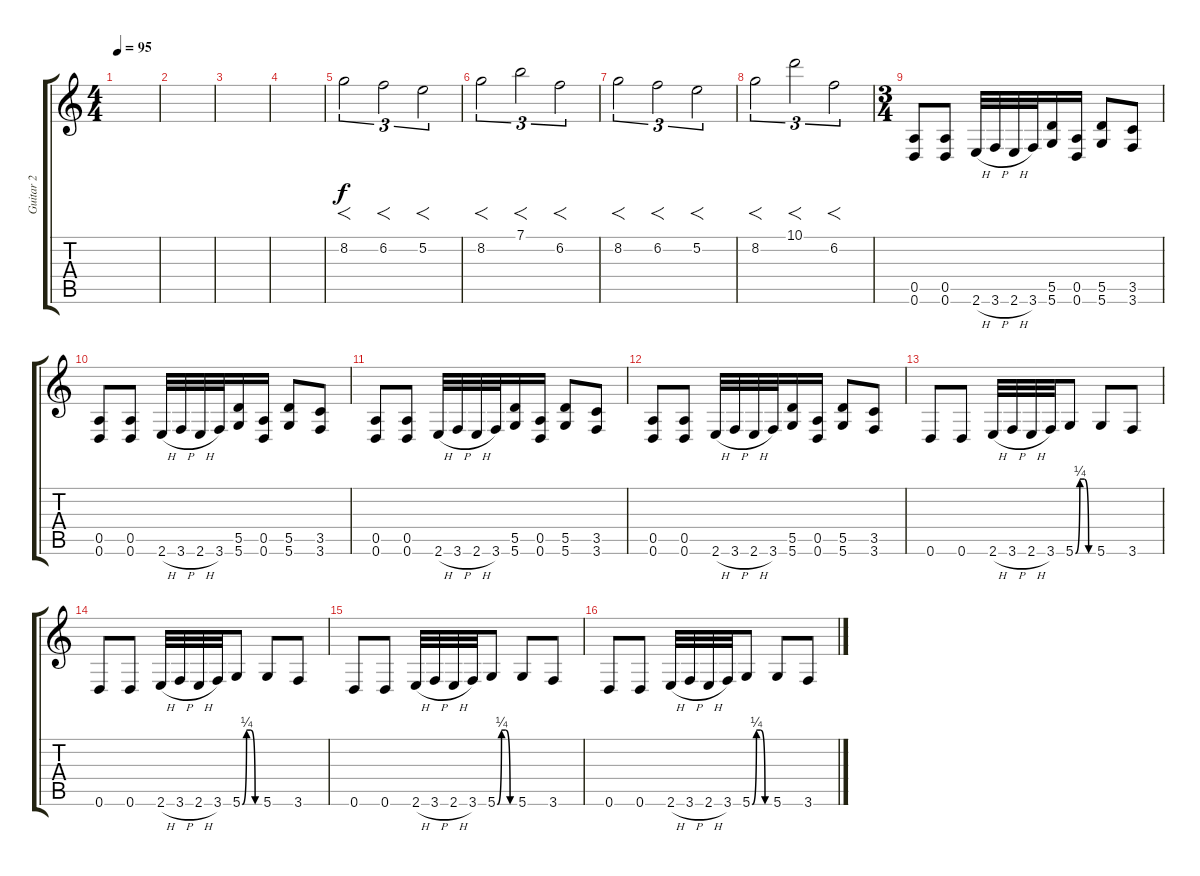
\track ("Guitar 2" "Guitar 2") {instrument distortionguitar}
\staff {score tabs}
\tuning (E4 B3 G3 D3 A2 D2) {hide}
\ts (4 4)
\tempo 95
\clef g2
\ks c
|
|
|
|
8.2.2{f tu (3 2) volume 14 balance 5 instrument distortionguitar} 6.2.2{f tu (3 2)} 5.2.2{f tu (3 2)} |
8.2.2{f tu (3 2) volume 14 balance 5 instrument distortionguitar} 7.1.2{f tu (3 2)} 6.2.2{f tu (3 2)} |
8.2.2{f tu (3 2) volume 14 balance 5 instrument distortionguitar} 6.2.2{f tu (3 2)} 5.2.2{f tu (3 2)} |
8.2.2{f tu (3 2) volume 14 balance 5 instrument distortionguitar} 10.1.2{f tu (3 2)} 6.2.2{f tu (3 2)} |
\ts (3 4)
(0.5 0.6).8{dy f volume 14 balance 0 instrument distortionguitar} (0.5 0.6).8 2.6{h}.32 3.6{h}.32 2.6{h}.32 3.6.32 (5.5 5.6).16 (0.5 0.6).16 (5.5 5.6).8 (3.5 3.6).8 |
(0.5 0.6).8 (0.5 0.6).8 2.6{h}.32 3.6{h}.32 2.6{h}.32 3.6.32 (5.5 5.6).16 (0.5 0.6).16 (5.5 5.6).8 (3.5 3.6).8 |
(0.5 0.6).8{balance 0} (0.5 0.6).8 2.6{h}.32 3.6{h}.32 2.6{h}.32 3.6.32 (5.5 5.6).16 (0.5 0.6).16 (5.5 5.6).8 (3.5 3.6).8 |
(0.5 0.6).8 (0.5 0.6).8 2.6{h}.32 3.6{h}.32 2.6{h}.32 3.6.32 (5.5 5.6).16 (0.5 0.6).16 (5.5 5.6).8 (3.5 3.6).8 |
0.6.8{balance 0} 0.6.8 2.6{h}.32 3.6{h}.32 2.6{h}.32 3.6.32 5.6{be (custom 0 0 15 1 30 1 45 0 60 0)}.8 5.6.8 3.6.8 |
0.6.8{balance 0} 0.6.8 2.6{h}.32 3.6{h}.32 2.6{h}.32 3.6.32 5.6{be (custom 0 0 15 1 30 1 45 0 60 0)}.8 5.6.8 3.6.8 |
0.6.8{balance 0} 0.6.8 2.6{h}.32 3.6{h}.32 2.6{h}.32 3.6.32 5.6{be (custom 0 0 15 1 30 1 45 0 60 0)}.8 5.6.8 3.6.8 |
0.6.8{balance 0} 0.6.8 2.6{h}.32 3.6{h}.32 2.6{h}.32 3.6.32 5.6{be (custom 0 0 15 1 30 1 45 0 60 0)}.8 5.6.8 3.6.8
